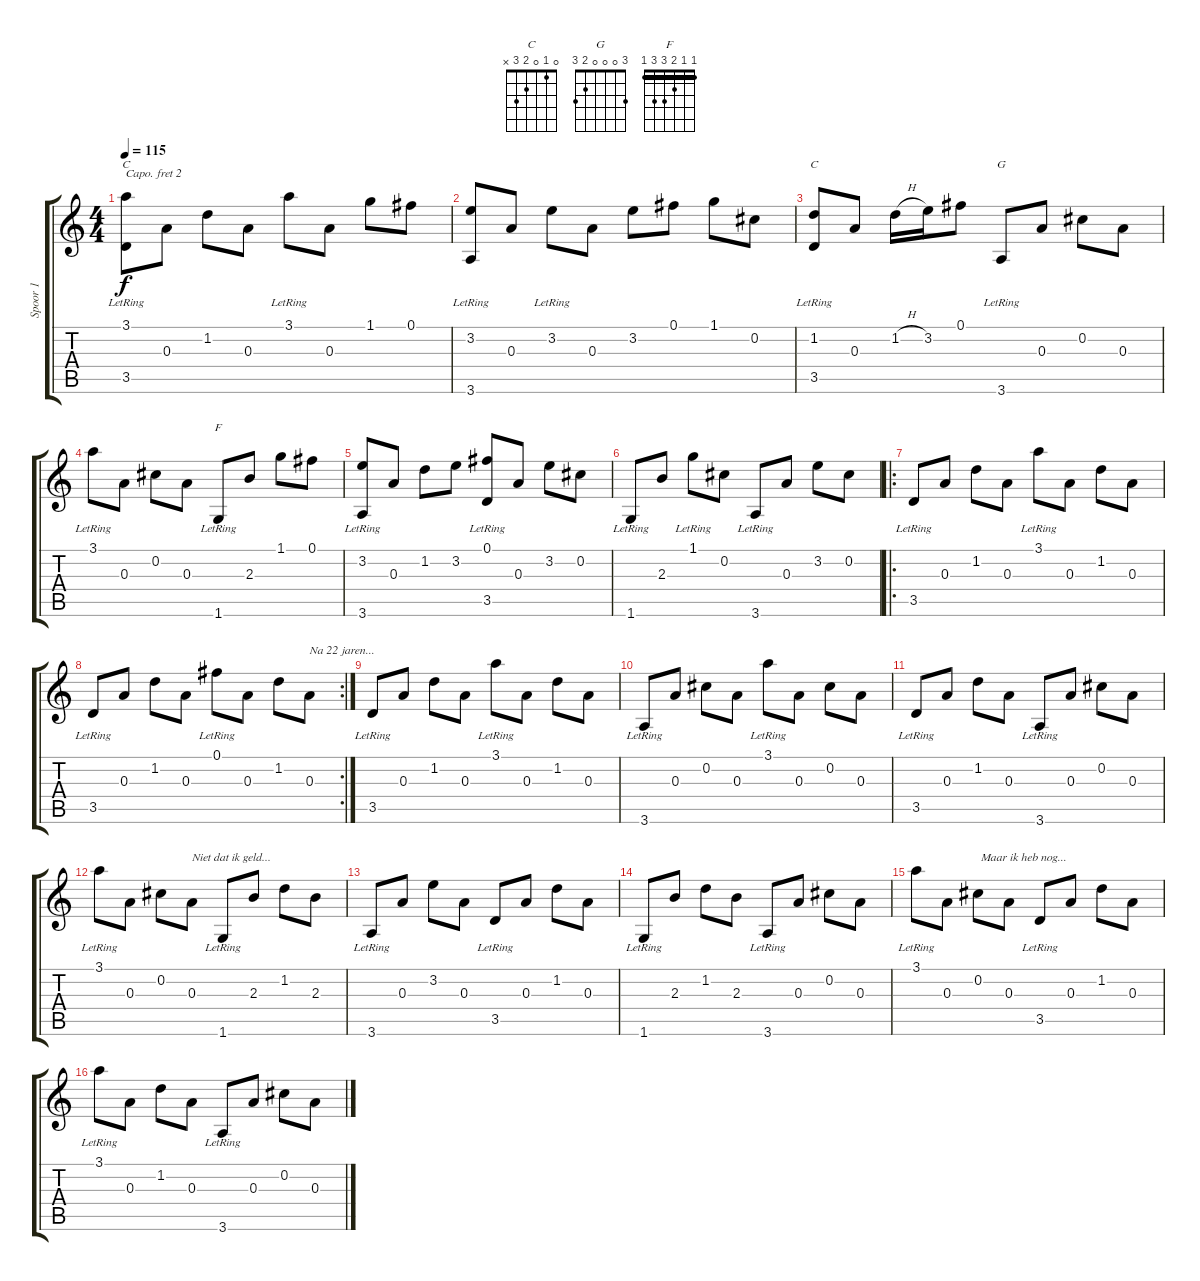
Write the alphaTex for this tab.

\track ("Spoor 1" "Spoor 1") {instrument acousticguitarsteel}
\staff {score tabs}
\capo 2
\tuning (E4 B3 G3 D3 A2 E2) {hide}
\chord ("C" 3 1 0 2 3 x)
\chord ("C" 0 1 0 2 3 x)
\chord ("G" 3 0 0 0 2 3)
\chord ("F" 1 1 2 3 3 1) {barre 1}
\ts (4 4)
\tempo 115
\clef g2
\ks c
(3.1{lr} 3.5{lr}).8{ch "C" dy f instrument acousticguitarsteel} 0.3.8 1.2.8 0.3.8 3.1{lr}.8 0.3.8 1.1.8 0.1.8 |
(3.2{lr} 3.6{lr}).8 0.3.8 3.2{lr}.8 0.3.8 3.2.8 0.1.8 1.1.8 0.2.8 |
(1.2{lr} 3.5{lr}).8{ch "C"} 0.3.8 1.2{h}.16 3.2.16 0.1.8 3.6{lr}.8{ch "G"} 0.3.8 0.2.8 0.3.8 |
3.1{lr}.8 0.3.8 0.2.8 0.3.8 1.6{lr}.8{ch "F"} 2.3.8 1.1.8 0.1.8 |
(3.2{lr} 3.6{lr}).8 0.3.8 1.2.8 3.2.8 (0.1{lr} 3.5{lr}).8 0.3.8 3.2.8 0.2.8 |
1.6{lr}.8 2.3.8 1.1{lr}.8 0.2.8 3.6{lr}.8 0.3.8 3.2.8 0.2.8 |
\ro
3.5{lr}.8 0.3.8 1.2.8 0.3.8 3.1{lr}.8 0.3.8 1.2.8 0.3.8 |
\rc 2
3.5{lr}.8 0.3.8 1.2.8 0.3.8 0.1{lr}.8 0.3.8 1.2.8 0.3.8{txt "Na 22 jaren..."} |
3.5{lr}.8 0.3.8 1.2.8 0.3.8 3.1{lr}.8 0.3.8 1.2.8 0.3.8 |
3.6{lr}.8 0.3.8 0.2.8 0.3.8 3.1{lr}.8 0.3.8 0.2.8 0.3.8 |
3.5{lr}.8 0.3.8 1.2.8 0.3.8 3.6{lr}.8 0.3.8 0.2.8 0.3.8 |
3.1{lr}.8 0.3.8 0.2.8 0.3.8{txt "Niet dat ik geld..."} 1.6{lr}.8 2.3.8 1.2.8 2.3.8 |
3.6{lr}.8 0.3.8 3.2.8 0.3.8 3.5{lr}.8 0.3.8 1.2.8 0.3.8 |
1.6{lr}.8 2.3.8 1.2.8 2.3.8 3.6{lr}.8 0.3.8 0.2.8 0.3.8 |
3.1{lr}.8 0.3.8 0.2.8{txt " Maar ik heb nog..."} 0.3.8 3.5{lr}.8 0.3.8 1.2.8 0.3.8 |
3.1{lr}.8 0.3.8 1.2.8 0.3.8 3.6{lr}.8 0.3.8 0.2.8 0.3.8
